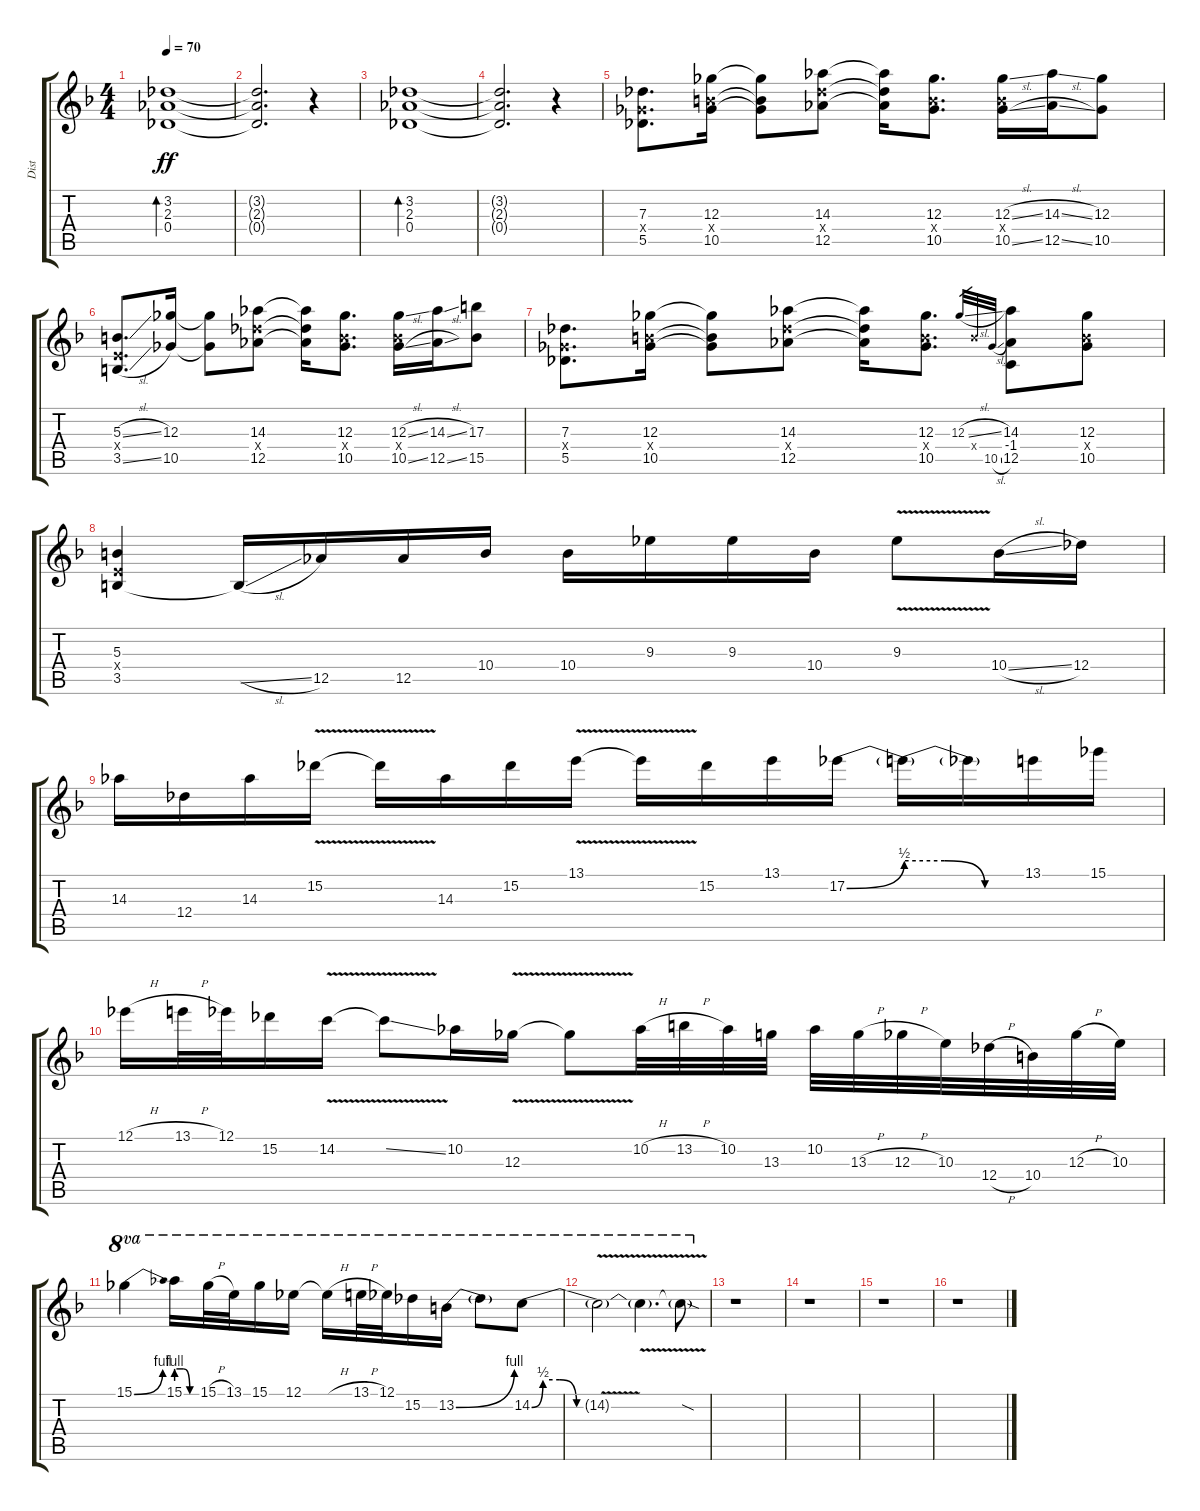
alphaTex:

\track ("Dist" "Dist") {instrument distortionguitar}
\staff {score tabs}
\tuning (Eb4 Bb3 Gb3 Db3 Ab2 Db2) {hide}
\ts (4 4)
\tempo 70
\clef g2
\ks f
(3.2 2.3 0.4).1{bd 30 dy ff} |
(3.2{t} 2.3{t} 0.4{t}).2{d} r.4 |
(3.2 2.3 0.4).1{bd 30} |
(3.2{t} 2.3{t} 0.4{t}).2{d} r.4 |
(7.3 5.4{x} 5.5).8{d} (12.3 10.4{x} 10.5).16 (12.3{t} 10.4{t} 10.5{t}).8 (14.3 12.4{x} 12.5).8 (14.3{t} 12.4{t} 12.5{t}).16 (12.3 10.4{x} 10.5).8{d} (12.3{sl} 10.4{x} 10.5{sl}).16 (14.3{sl} 12.5{sl}).16 (12.3 10.5).8 |
(5.3{sl} 3.4{x} 3.5{sl}).8{d} (12.3 10.5).16 (12.3{t} 10.5{t}).8 (14.3 12.4{x} 12.5).8 (14.3{t} 12.4{t} 12.5{t}).16 (12.3 10.4{x} 10.5).8{d} (12.3{sl} 10.4{x} 10.5{sl}).16 (14.3{sl} 12.5{sl}).16 (17.3 15.5).8 |
(7.3 5.4{x} 5.5).8{d} (12.3 10.4{x} 10.5).16 (12.3{t} 10.4{t} 10.5{t}).8 (14.3 12.4{x} 12.5).8 (14.3{t} 12.4{t} 12.5{t}).16 (12.3 10.4{x} 10.5).8{d} 12.3{sl}.32{gr} 10.4{x}.32{gr} 10.5{sl}.32{gr} (14.3 -1.4 12.5).8 (12.3 10.4{x} 10.5).8 |
(5.3 3.4{x} 3.5).4 3.5{sl t}.16 12.5.16 12.5.16 10.4.16 10.4.16 9.3.16 9.3.16 10.4.16 9.3{v}.8 10.4{sl}.16 12.4.16 |
14.3.16 12.4.16 14.3.16 15.2{v}.16 15.2{v t}.16 14.3.16 15.2.16 13.1{v}.16 13.1{v t}.16 15.2.16 13.1.16 17.2{be (bend 0 0 60 2)}.16 17.2{be (custom 0 2 20 2 40 0 60 0) t}.16 17.2{t}.16 13.1.16 15.1.16 |
12.1{h}.16 13.1{h}.32 12.1.32 15.2.16 14.2{v}.16 14.2{ss t}.8 10.2.16 12.3{v}.16 12.3{v t}.8 10.2{h}.32 13.2{h}.32 10.2.32 13.3.32 10.2.32 13.3{h}.32 12.3{h}.32 10.3.32 12.4{h}.32 10.4.32 12.3{h}.32 10.3.32 |
15.1{be (bend 0 0 60 4)}.4{ot 8va} 15.1{be (custom 0 4 20 4 40 0 60 0)}.16{ot 8va} 15.1{h}.32{ot 8va} 13.1.32{ot 8va} 15.1.16{ot 8va} 12.1.16{ot 8va} 12.1{h t}.16{ot 8va} 13.1{h}.32{ot 8va} 12.1.32{ot 8va} 15.2.16{ot 8va} 13.2{be (bend 0 0 60 4)}.16{ot 8va} 13.2{t}.8{ot 8va} 14.2{be (custom 0 0 10 2 25 2 40 0 60 0)}.8{ot 8va} |
14.2{v t}.2{ot 8va} 14.2{v t}.4{d ot 8va} 14.2{sod t}.8{ot 8va} |
r.1 |
r.1 |
r.1 |
r.1
